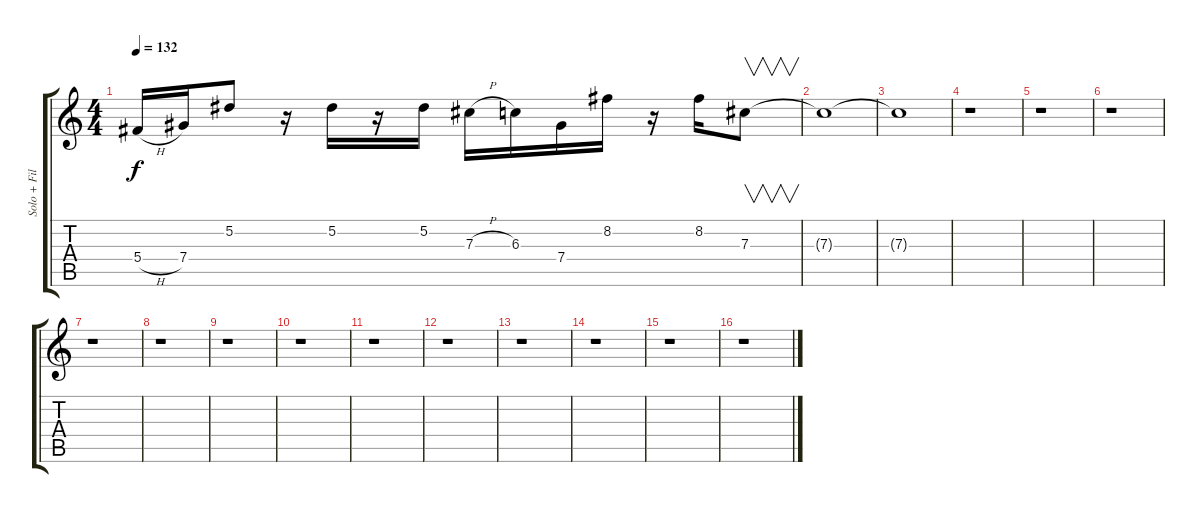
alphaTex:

\track ("Solo + Fills" "Solo + Fil") {instrument distortionguitar}
\staff {score tabs}
\tuning (Eb4 Bb3 Gb3 Db3 Ab2 Eb2) {hide}
\ts (4 4)
\tempo 132
\clef g2
\ks c
5.4{h}.16{dy f} 7.4.16 5.2.8 r.16 5.2.16 r.16 5.2.16 7.3{h}.16 6.3.16 7.4.16 8.2.16 r.16 8.2.16 7.3.8{v} |
7.3{t}.1 |
7.3{t}.1 |
r.1 |
r.1 |
r.1 |
r.1 |
r.1 |
r.1 |
r.1 |
r.1 |
r.1 |
r.1 |
r.1 |
r.1 |
r.1
